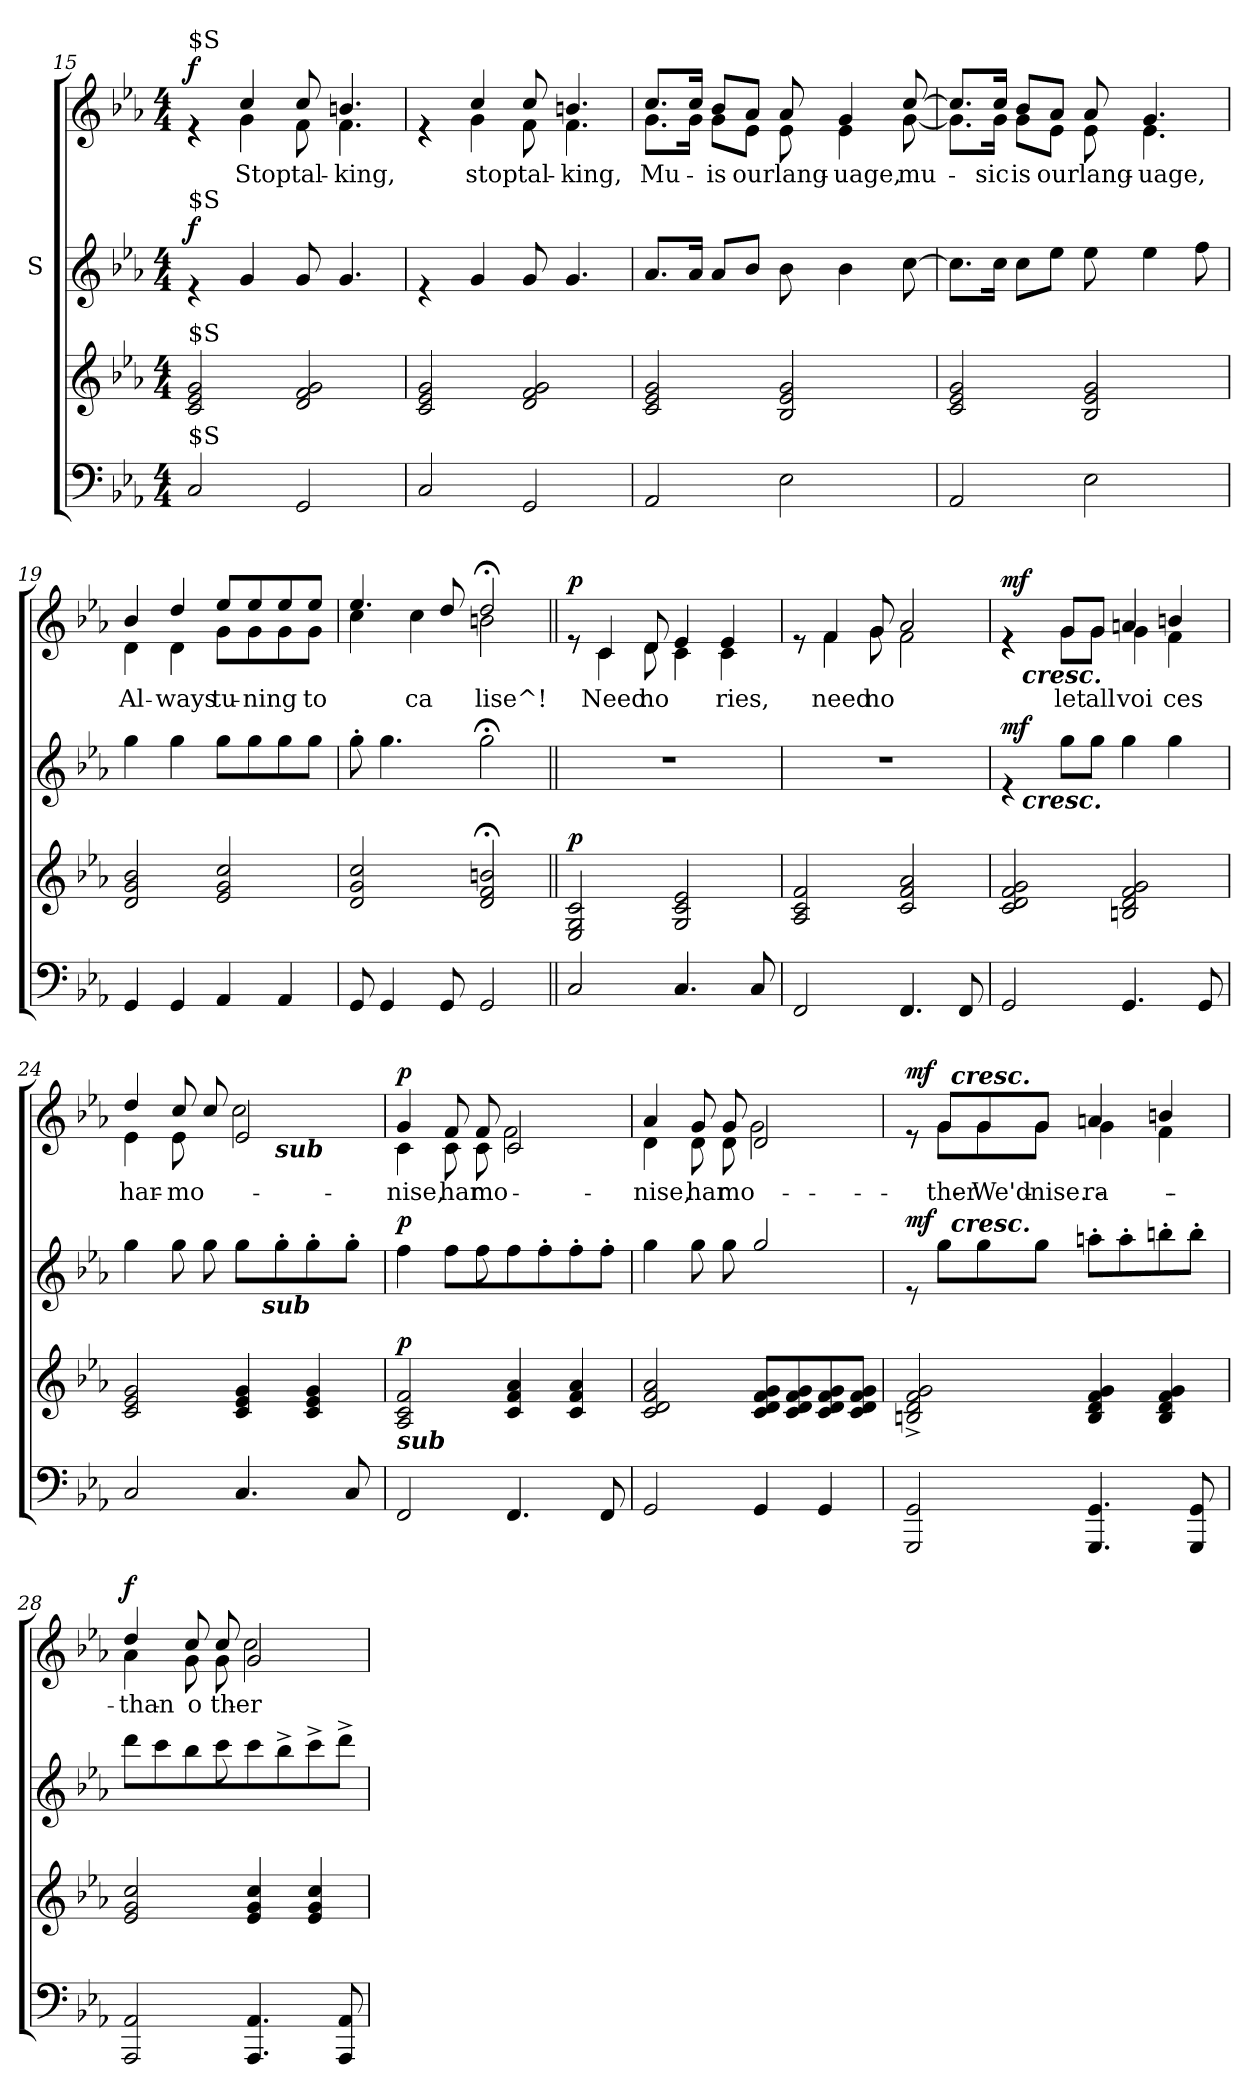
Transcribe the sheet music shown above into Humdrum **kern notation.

**kern	**kern	**dynam	**kern	**dynam	**kern	**text	**dynam
*part4	*part3	*part3	*part2	*part2	*part1	*part1	*part1
*staff4	*staff3	*staff3	*staff2	*staff2	*staff1	*staff1	*staff1
*	*	*	*I"S	*	*	*	*
!!LO:LB:g=z
*clefF4	*clefG2	*	*clefG2	*	*clefG2	*	*
*k[b-e-a-]	*k[b-e-a-]	*	*k[b-e-a-]	*	*k[b-e-a-]	*	*
*E-:	*E-:	*	*E-:	*	*E-:	*	*
*M4/4	*M4/4	*	*M4/4	*	*M4/4	*	*
=15	=15	=15	=15	=15	=15	=15	=15
*	*	*	*	*	*^	*	*
!	!	!	!	!	!LO:TX:a:t=$S	!	!	!
!	!	!	!LO:TX:a:t=$S	!	!	!	!	!
!	!LO:TX:a:t=$S	!	!	!	!	!	!	!
!LO:TX:a:t=$S	!	!	!	!	!	!	!	!
!	!	!	!	!LO:DY:a	!	!	!	!LO:DY:a
2C/	2c/ 2e-/ 2g/	.	4re	f	4re	4re	.	f
!	!	!	!	!	!	!	!LO:LY:b	!
.	.	.	4g/	.	4cc/	4g\	Stop	.
!	!	!	!	!	!	!	!LO:LY:b	!
2GG/	2d/ 2f/ 2g/	.	8g/	.	8cc/	8f\	tal-	.
!	!	!	!	!	!	!	!LO:LY:b	!
.	.	.	4.g/	.	4.bn/	4.f\	-king,	.
=16	=16	=16	=16	=16	=16	=16	=16	=16
2C/	2c/ 2e-/ 2g/	.	4re	.	4re	4re	.	.
!	!	!	!	!	!	!	!LO:LY:b	!
.	.	.	4g/	.	4cc/	4g\	stop	.
!	!	!	!	!	!	!	!LO:LY:b	!
2GG/	2d/ 2f/ 2g/	.	8g/	.	8cc/	8f\	tal-	.
!	!	!	!	!	!	!	!LO:LY:b	!
.	.	.	4.g/	.	4.bn/	4.f\	-king,	.
=17	=17	=17	=17	=17	=17	=17	=17	=17
!	!	!	!	!	!	!	!LO:LY:b	!
2AA-/	2c/ 2e-/ 2g/	.	8.a-/L	.	8.cc/L	8.g\L	Mu-	.
!	!	!	!	!	!	!	!LO:LY:b	!
.	.	.	16a-/Jk	.	16cc/Jk	16g\Jk	.	.
!	!	!	!	!	!	!	!LO:LY:b	!
.	.	.	8a-/L	.	8b-/L	8g\L	-is	.
!	!	!	!	!	!	!	!LO:LY:b	!
.	.	.	8b-/J	.	8a-/J	8e-\J	our	.
!	!	!	!	!	!	!	!LO:LY:b	!
2E-\	2B-/ 2e-/ 2g/	.	8b-\	.	8a-/	8e-\	lang-	.
!	!	!	!	!	!	!	!LO:LY:b	!
.	.	.	4b-\	.	4g/	4e-\	uage,	.
!	!	!	!	!	!	!	!LO:LY:b	!
.	.	.	[>8cc\	.	[>8cc/	[<8g\	mu-	.
=18	=18	=18	=18	=18	=18	=18	=18	=18
2AA-/	2c/ 2e-/ 2g/	.	8.cc\L]	.	8.cc/L]	8.g\L]	.	.
!	!	!	!	!	!	!	!LO:LY:b	!
.	.	.	16cc\Jk	.	16cc/Jk	16g\Jk	-sic	.
!	!	!	!	!	!	!	!LO:LY:b	!
.	.	.	8cc\L	.	8b-/L	8g\L	is	.
!	!	!	!	!	!	!	!LO:LY:b	!
.	.	.	8ee-\J	.	8a-/J	8e-\J	our	.
!	!	!	!	!	!	!	!LO:LY:b	!
2E-\	2B-/ 2e-/ 2g/	.	8ee-\	.	8a-/	8e-\	lang-	.
!	!	!	!	!	!	!	!LO:LY:b	!
.	.	.	4ee-\	.	4.g/	4.e-\	-uage,	.
.	.	.	8ff\	.	.	.	.	.
!!LO:LB:g=z	!!
=19	=19	=19	=19	=19	=19	=19	=19	=19
!	!	!	!	!	!	!	!LO:LY:b	!
4GG/	2d/ 2g/ 2b-/	.	4gg\	.	4b-/	4d\	Al-	.
!	!	!	!	!	!	!	!LO:LY:b	!
4GG/	.	.	4gg\	.	4dd/	4d\	-ways	.
!	!	!	!	!	!	!	!LO:LY:b	!
4AA-/	2e-/ 2g/ 2cc/	.	8gg\L	.	8ee-/L	8g\L	tu-	.
!	!	!	!	!	!	!	!LO:LY:b	!
.	.	.	8gg\	.	8ee-/	8g\	-ning	.
!	!	!	!	!	!	!	!LO:LY:b	!
4AA-/	.	.	8gg\	.	8ee-/	8g\	.	.
!	!	!	!	!	!	!	!LO:LY:b	!
.	.	.	8gg\J	.	8ee-/J	8g\J	to	.
=20	=20	=20	=20	=20	=20	=20	=20	=20
!	!	!	!	!	!	!	!LO:LY:b	!
8GG/	2d/ 2g/ 2cc/	.	8gg'>\	.	4.ee-/	4cc\	.	.
4GG/	.	.	4.gg\	.	.	.	.	.
!	!	!	!	!	!	!	!LO:LY:b	!
.	.	.	.	.	.	4cc\	-ca	.
8GG/	.	.	.	.	8dd/	.	.	.
!	!	!	!	!	!	!	!LO:LY:b	!
2GG/	2d/; 2f/; 2bn/;	.	2gg;<\	.	2dd;</	2bn\	lise^!	.
=21||	=21||	=21||	=21||	=21||	=21||	=21||	=21||	=21||
!	!	!LO:DY:a	!	!	!	!	!	!LO:DY:a
2C/	2E-/ 2G/ 2c/	p	1r	.	8re	8re	.	p
!	!	!	!	!	!	!	!LO:LY:b	!
.	.	.	.	.	4c/	4c\	Need	.
!	!	!	!	!	!	!	!LO:LY:b	!
.	.	.	.	.	8d/	8d\	-no	.
!	!	!	!	!	!	!	!LO:LY:b	!
4.C/	2G/ 2c/ 2e-/	.	.	.	4e-/	4c\	.	.
!	!	!	!	!	!	!	!LO:LY:b	!
.	.	.	.	.	4e-/	4c\	ries,	.
8C/	.	.	.	.	.	.	.	.
=22	=22	=22	=22	=22	=22	=22	=22	=22
2FF/	2A-/ 2c/ 2f/	.	1r	.	8re	8re	.	.
!	!	!	!	!	!	!	!LO:LY:b	!
.	.	.	.	.	4f/	4f\	need	.
!	!	!	!	!	!	!	!LO:LY:b	!
.	.	.	.	.	8g/	8g\	no	.
!	!	!	!	!	!	!	!LO:LY:b	!
4.FF/	2c/ 2f/ 2a-/	.	.	.	2a-/	2f\	.	.
8FF/	.	.	.	.	.	.	.	.
!!LO:PB:g=z
=23	=23	=23	=23	=23	=23	=23	=23	=23
!	!	!	!	!LO:DY:a	!	!	!	!LO:DY:a
*	*	*	*^	*	*	*^	*	*
2GG/	2c/ 2d/ 2f/ 2g/	.	4re	16ryy	mf	4re	4re	16ryy	.	mf
!	!	!	!	!	!	!	!	!LO:TX:b:Bi:t=cresc.	!	!
!	!	!	!	!LO:TX:b:Bi:t=cresc.	!	!	!	!	!	!
.	.	.	.	2...ryy	.	.	.	2...ryy	.	.
!	!	!	!	!	!	!	!	!	!LO:LY:b	!
.	.	.	8gg\L	.	.	8g/L	8g\L	.	let	.
!	!	!	!	!	!	!	!	!	!LO:LY:b	!
.	.	.	8gg\J	.	.	8g/J	8g\J	.	all	.
!	!	!	!	!	!	!	!	!	!LO:LY:b	!
4.GG/	2Bn/ 2d/ 2f/ 2g/	.	4gg\	.	.	4an/	4g\	.	voi	.
!	!	!	!	!	!	!	!	!	!LO:LY:b	!
.	.	.	4gg\	.	.	4bn/	4f\	.	ces	.
8GG/	.	.	.	.	.	.	.	.	.	.
=24	=24	=24	=24	=24	=24	=24	=24	=24	=24	=24
*	*	*	*	*^	*	*	*	*	*	*
!	!	!	!	!	!	!	!	!	!	!LO:LY:b	!
*	*	*	*	*	*	*	*	*	*^	*	*
2C/	2c/ 2e-/ 2g/	.	4gg\	2ryy	4.ryy	.	4dd/	4e-\	2ryy	4.ryy	har-	.
!	!	!	!	!	!	!	!	!	!	!	!LO:LY:b	!
.	.	.	8gg\	.	.	.	8e-\	8cc/	.	.	-mo-	.
.	.	.	8..ryy	.	8gg\	.	8ryy	4ryy	.	8cc/	.	.
4.C/	4c/ 4e-/ 4g/	.	.	8gg\L	2ryy	.	2e-/	.	2cc\	2ryy	.	.
!	!	!	!LO:TX:b:Bi:t=sub	!	!	!	!	!	!	!	!	!
.	.	.	4ryy	.	.	.	.	.	.	.	.	.
!	!	!	!	!	!	!	!	!LO:TX:b:Bi:t=sub	!	!	!	!
.	.	.	.	8gg'<\	.	.	.	4.ryy	.	.	.	.
.	4c/ 4e-/ 4g/	.	.	8gg'<\	.	.	.	.	.	.	.	.
.	.	.	8ryy	.	.	.	.	.	.	.	.	.
8C/	.	.	.	8gg'<\J	.	.	.	.	.	.	.	.
.	.	.	32ryy	.	.	.	.	.	.	.	.	.
*	*	*	*	*v	*v	*	*	*	*	*	*	*
=25	=25	=25	=25	=25	=25	=25	=25	=25	=25	=25	=25
!	!LO:TX:b:Bi:t=sub	!	!	!	!	!	!	!	!	!	!
!	!	!LO:DY:a	!	!	!LO:DY:a	!	!	!	!	!LO:LY:b	!LO:DY:a
2FF/	2A-/ 2c/ 2f/	p	4ff\	4.ryy	p	4g/	4c\	4.ryy	4.ryy	-nise,	p
!	!	!	!	!	!	!	!	!	!	!LO:LY:b	!
.	.	.	8ff\L	.	.	8c\	8f/	.	.	har-	.
!	!	!	!	!	!	!	!	!	!	!LO:LY:b	!
.	.	.	8ryy	8ff\	.	8ryy	8ryy	8f/	8c\	-mo	.
4.FF/	4c/ 4f/ 4a-/	.	8ff\	2ryy	.	2c/	2f\	2ryy	2ryy	.	.
.	.	.	8ff'<\	.	.	.	.	.	.	.	.
.	4c/ 4f/ 4a-/	.	8ff'<\	.	.	.	.	.	.	.	.
8FF/	.	.	8ff'<\J	.	.	.	.	.	.	.	.
=26	=26	=26	=26	=26	=26	=26	=26	=26	=26	=26	=26
!	!	!	!	!	!	!	!	!	!	!LO:LY:b	!
2GG/	2c/ 2d/ 2f/ 2a-/	.	4gg\	4.ryy	.	4a-/	4d\	4.ryy	4.ryy	nise,	.
!	!	!	!	!	!	!	!	!	!	!LO:LY:b	!
.	.	.	8gg\	.	.	8d\	8g/	.	.	har-	.
!	!	!	!	!	!	!	!	!	!	!LO:LY:b	!
.	.	.	8ryy	8gg\	.	8ryy	8ryy	8g/	8d\	-mo-	.
4GG/	8c/ 8d/ 8f/ 8g/L	.	2gg/	2ryy	.	2d/	2g\	2ryy	2ryy	.	.
.	8c/ 8d/ 8f/ 8g/	.	.	.	.	.	.	.	.	.	.
4GG/	8c/ 8d/ 8f/ 8g/	.	.	.	.	.	.	.	.	.	.
.	8c/ 8d/ 8f/ 8g/J	.	.	.	.	.	.	.	.	.	.
*	*	*	*	*	*	*	*v	*v	*v	*	*
!!LO:LB:g=z
=27	=27	=27	=27	=27	=27	=27	=27	=27	=27
!	!	!	!	!	!LO:DY:a	!	!	!	!LO:DY:a
*	*	*	*	*	*	*	*^	*	*
2GGG/ 2GG/	2Bn/^< 2d/^< 2f/^< 2g/^<	.	8re	8ryy	mf	8re	8re	8ryy	.	mf
!	!	!	!	!	!	!	!	!	!LO:LY:b	!
.	.	.	8gg\L	32ryy	.	8g/L	8g\L	32ryy	ther	.
!	!	!	!	!	!	!	!	!LO:TX:a:Bi:t=cresc.	!	!
!	!	!	!	!LO:TX:a:Bi:t=cresc.	!	!	!	!	!	!
.	.	.	.	2ryy	.	.	.	2ryy	.	.
!	!	!	!	!	!	!	!	!	!LO:LY:b	!
.	.	.	8gg\	.	.	8g/	8g\	.	We'd	.
!	!	!	!	!	!	!	!	!	!LO:LY:b	!
.	.	.	8gg\J	.	.	8g/J	8g\J	.	-nise.	.
!	!	!	!	!	!	!	!	!	!LO:LY:b	!
4.GGG/ 4.GG/	4B/ 4d/ 4f/ 4g/	.	8aan'>\L	.	.	4an/	4g\	.	ra-	.
.	.	.	8aa'>\	.	.	.	.	.	.	.
.	.	.	.	4ryy	.	.	.	4ryy	.	.
!	!	!	!	!	!	!	!	!	!LO:LY:b	!
.	4B/ 4d/ 4f/ 4g/	.	8bbn'>\	.	.	4bn/	4f\	.	.	.
8GGG/ 8GG/	.	.	8bb'>\J	.	.	.	.	.	.	.
.	.	.	.	16.ryy	.	.	.	16.ryy	.	.
=28	=28	=28	=28	=28	=28	=28	=28	=28	=28	=28
!	!	!	!	!	!	!	!	!	!LO:LY:b	!LO:DY:a
*	*	*	*	*	*	*	*	*^	*	*
2AAA-/ 2AA-/	2e-/ 2g/ 2cc/	.	8ddd\L	4.ryy	.	4dd/	4a-\	4.ryy	4.ryy	than	f
.	.	.	8ccc\	.	.	.	.	.	.	.	.
!	!	!	!	!	!	!	!	!	!	!LO:LY:b	!
.	.	.	8bb-\	.	.	8g\	8cc/	.	.	o-	.
!	!	!	!	!	!	!	!	!	!	!LO:LY:b	!
.	.	.	8ryy	8ccc\	.	8ryy	8ryy	8cc/	8g\	-ther-	.
4.AAA-/ 4.AA-/	4e-/ 4g/ 4cc/	.	8ccc\	2ryy	.	2g/	2cc\	2ryy	2ryy	.	.
.	.	.	8bb-^<\	.	.	.	.	.	.	.	.
.	4e-/ 4g/ 4cc/	.	8ccc^<\	.	.	.	.	.	.	.	.
8AAA-/ 8AA-/	.	.	8ddd^<\J	.	.	.	.	.	.	.	.
*	*	*	*v	*v	*	*	*	*	*	*	*
*	*	*	*	*	*v	*v	*v	*v	*	*
=	=	=	=	=	=	=	=
*-	*-	*-	*-	*-	*-	*-	*-
